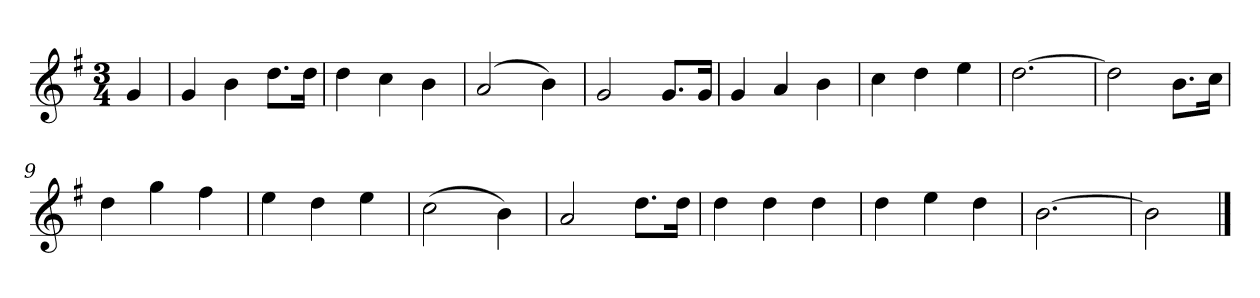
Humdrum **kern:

**kern
*part1
*staff1
*k[f#]
*M3/4
*MM120
=
4g
=1
4g
4b
8.ddL
16ddJk
=2
4dd
4cc
4b
=3
(2a
4b)
=4
2g
8.gL
16gJk
=5
4g
4a
4b
=6
4cc
4dd
4ee
=7
[2.dd
=8
2dd]
8.bL
16ccJk
=9
4dd
4gg
4ff#
=10
4ee
4dd
4ee
=11
(2cc
4b)
=12
2a
8.ddL
16ddJk
=13
4dd
4dd
4dd
=14
4dd
4ee
4dd
=15
[2.b
=16
2b]
==
*-
